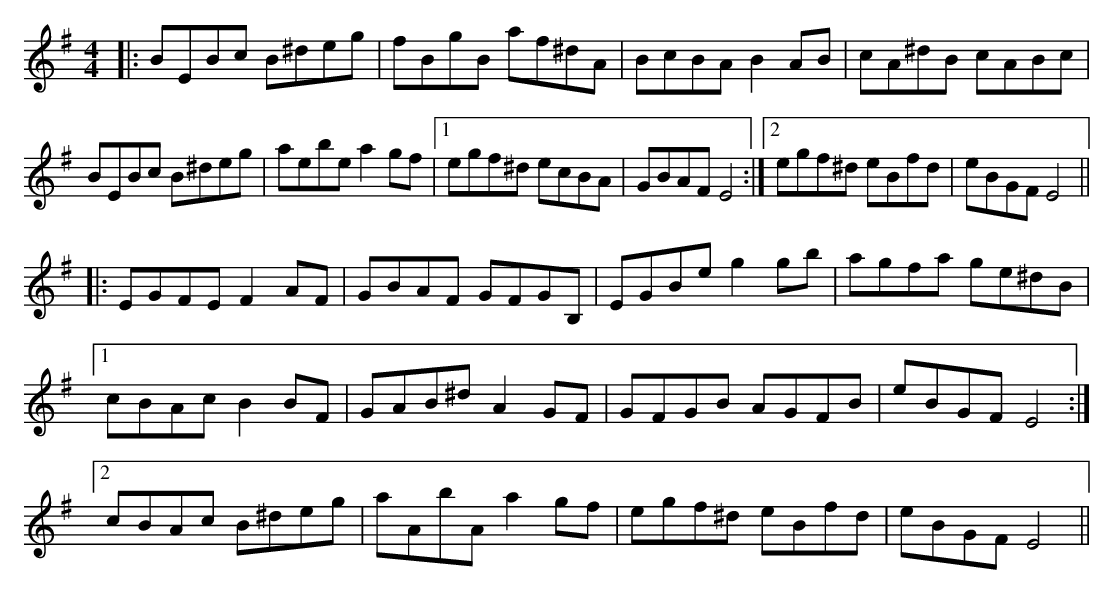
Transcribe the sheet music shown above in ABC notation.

X:1
M:4/4
K:Emin
|:BEBc B^deg|fBgB af^dA|BcBA B2AB|cA^dB cABc|
BEBc B^deg|aebe a2gf|1 egf^d ecBA|GBAF E4:|2 egf^d eBfd|eBGF E4||
|:EGFE F2AF|GBAF GFGB,|EGBe g2gb|agfa ge^dB|
[1 cBAc B2BF|GAB^d A2GF|GFGB AGFB|eBGF E4:|
[2 cBAc B^deg|aAbA a2gf|egf^d eBfd|eBGF E4||
